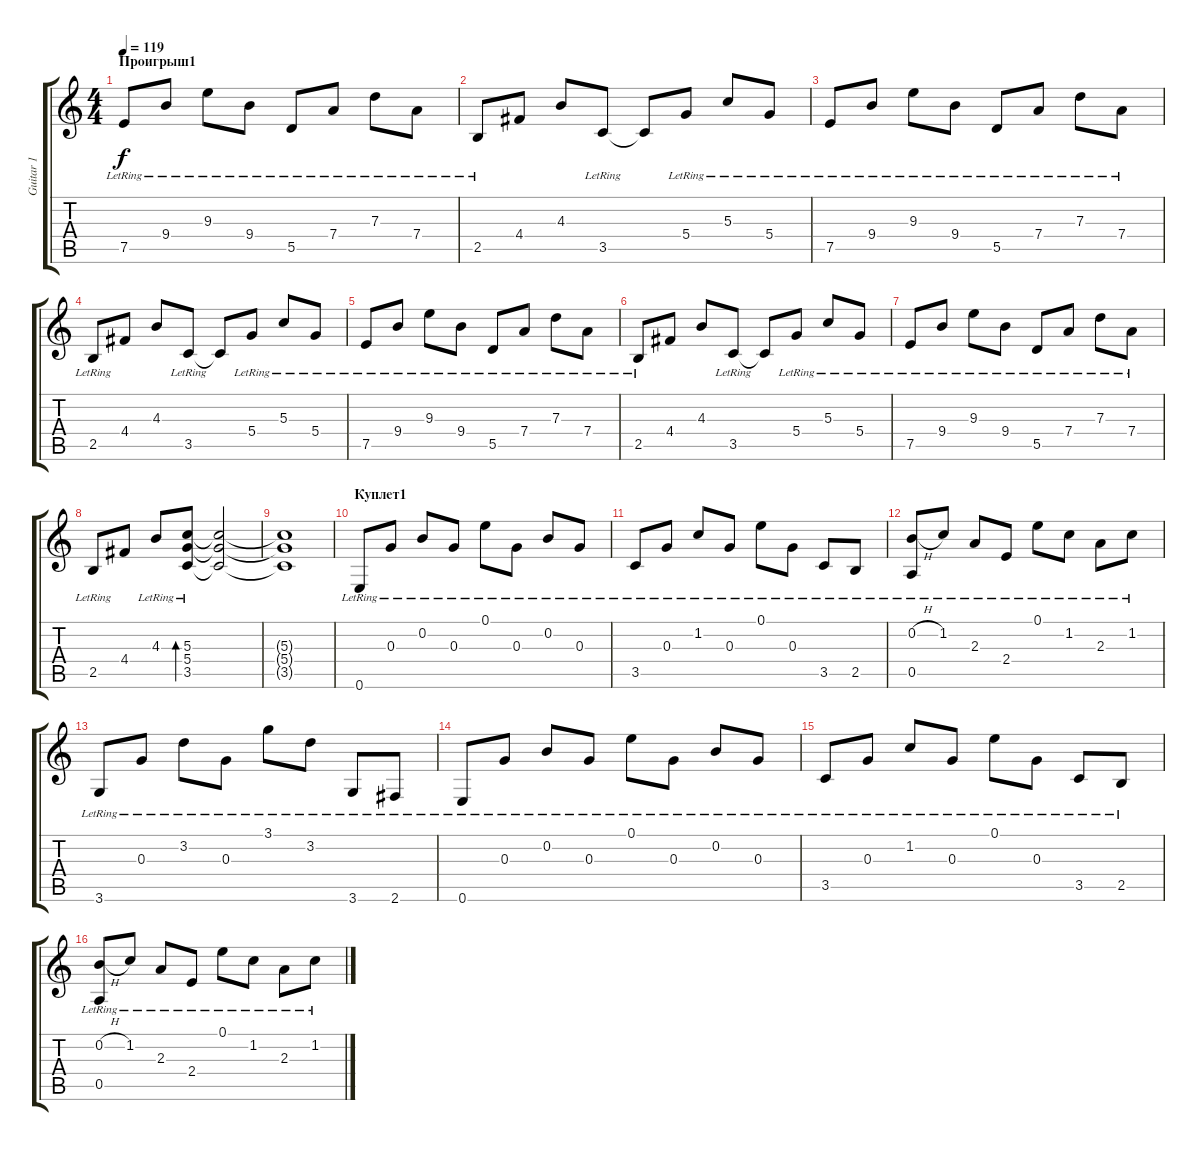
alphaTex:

\track ("Guitar 1" "Guitar 1") {instrument acousticguitarsteel}
\staff {score tabs}
\tuning (E4 B3 G3 D3 A2 E2) {hide}
\ts (4 4)
\section ("" "Проигрыш1")
\tempo 119
\clef g2
\ks c
7.5{lr}.8{dy f instrument acousticguitarsteel} 9.4{lr}.8 9.3{lr}.8 9.4{lr}.8 5.5{lr}.8 7.4{lr}.8 7.3{lr}.8 7.4{lr}.8 |
2.5{lr}.8 4.4.8 4.3.8 3.5{lr}.8 3.5{t}.8 5.4{lr}.8 5.3{lr}.8 5.4{lr}.8 |
7.5{lr}.8 9.4{lr}.8 9.3{lr}.8 9.4{lr}.8 5.5{lr}.8 7.4{lr}.8 7.3{lr}.8 7.4{lr}.8 |
2.5{lr}.8 4.4.8 4.3.8 3.5{lr}.8 3.5{t}.8 5.4{lr}.8 5.3{lr}.8 5.4{lr}.8 |
7.5{lr}.8 9.4{lr}.8 9.3{lr}.8 9.4{lr}.8 5.5{lr}.8 7.4{lr}.8 7.3{lr}.8 7.4{lr}.8 |
2.5{lr}.8 4.4.8 4.3.8 3.5{lr}.8 3.5{t}.8 5.4{lr}.8 5.3{lr}.8 5.4{lr}.8 |
7.5{lr}.8 9.4{lr}.8 9.3{lr}.8 9.4{lr}.8 5.5{lr}.8 7.4{lr}.8 7.3{lr}.8 7.4{lr}.8 |
2.5{lr}.8 4.4.8 4.3{lr}.8 (5.3 5.4 3.5{lr}).8{bd 60} (5.3{t} 5.4{t} 3.5{t}).2 |
(5.3{t} 5.4{t} 3.5{t}).1 |
\section ("" "Куплет1")
0.6{lr}.8 0.3{lr}.8 0.2{lr}.8 0.3{lr}.8 0.1{lr}.8 0.3{lr}.8 0.2{lr}.8 0.3{lr}.8 |
3.5{lr}.8 0.3{lr}.8 1.2{lr}.8 0.3{lr}.8 0.1{lr}.8 0.3{lr}.8 3.5{lr}.8 2.5{lr}.8 |
(0.2{h} 0.5{lr}).8 1.2{lr}.8 2.3{lr}.8 2.4{lr}.8 0.1{lr}.8 1.2{lr}.8 2.3{lr}.8 1.2{lr}.8 |
3.6{lr}.8 0.3{lr}.8 3.2{lr}.8 0.3{lr}.8 3.1{lr}.8 3.2{lr}.8 3.6{lr}.8 2.6{lr}.8 |
0.6{lr}.8 0.3{lr}.8 0.2{lr}.8 0.3{lr}.8 0.1{lr}.8 0.3{lr}.8 0.2{lr}.8 0.3{lr}.8 |
3.5{lr}.8 0.3{lr}.8 1.2{lr}.8 0.3{lr}.8 0.1{lr}.8 0.3{lr}.8 3.5{lr}.8 2.5{lr}.8 |
(0.2{h} 0.5{lr}).8 1.2{lr}.8 2.3{lr}.8 2.4{lr}.8 0.1{lr}.8 1.2{lr}.8 2.3{lr}.8 1.2{lr}.8
